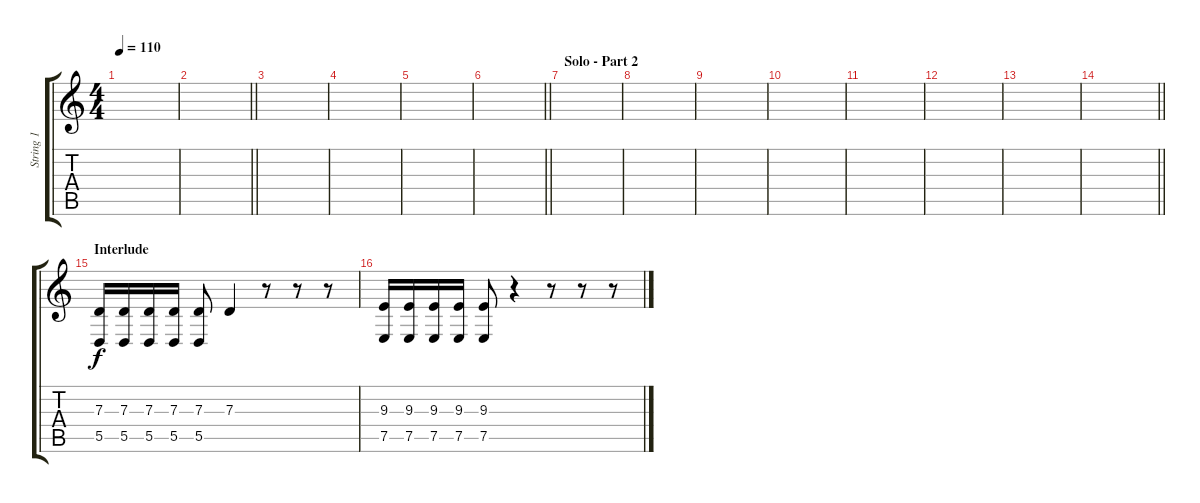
\track ("String 1" "String 1") {instrument stringensemble1}
\staff {score tabs}
\tuning (E4 B3 G3 D3 A2 D2) {hide}
\ts (4 4)
\tempo 110
\clef g2
\ks c
|
\barLineRight lightlight
|
|
|
|
\barLineRight lightlight
|
\section ("" "Solo - Part 2")
|
|
|
|
|
|
|
\barLineRight lightlight
|
\section ("" "Interlude")
(7.3 5.5).16{dy f} (7.3 5.5).16 (7.3 5.5).16 (7.3 5.5).16 (7.3 5.5).8 7.3.4 r.8 r.8 r.8 |
(9.3 7.5).16 (9.3 7.5).16 (9.3 7.5).16 (9.3 7.5).16 (9.3 7.5).8 r.4 r.8 r.8 r.8
